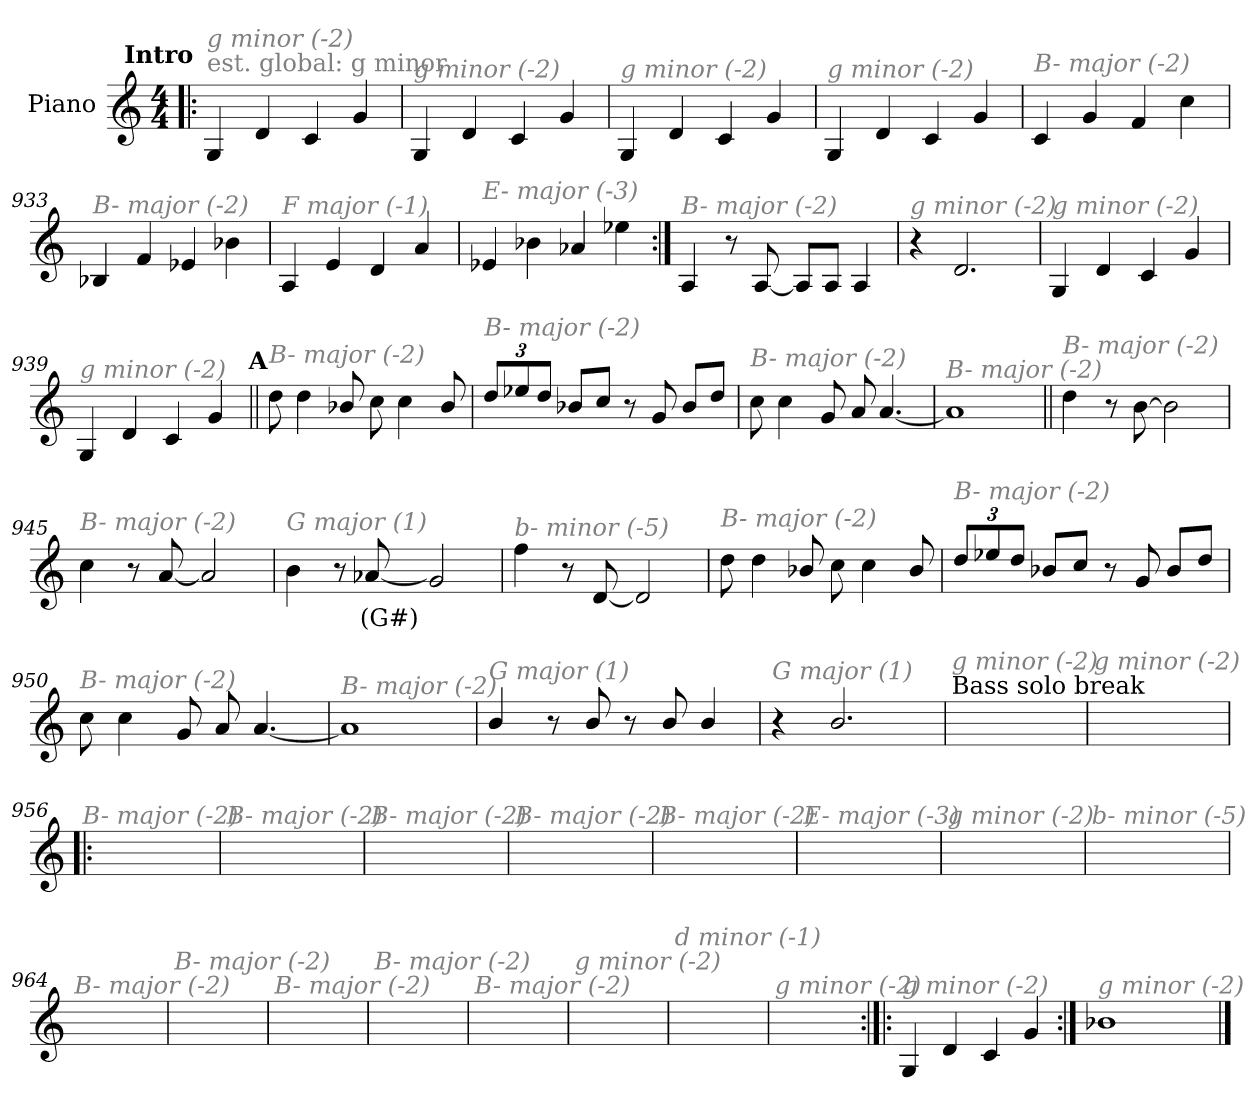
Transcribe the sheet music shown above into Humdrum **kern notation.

**kern	**text
*part1	*part1
*staff1	*staff1
*I"Piano	*
*I'Pno.	*
*clefG2	*
*k[]	*
*M4/4	*
*MM230	*
!!LO:REH:place=s1:a:enc=none:fs=14:t=Intro
=1!|:	=1!|:
!LO:TX:a:color=#808080:t=est. global&colon; g minor	!
!LO:TX:i:color=#808080:t=g minor (-2)	!
4G/	.
4d/	.
4c/	.
4g/	.
=929	=929
!LO:TX:i:color=#808080:t=g minor (-2)	!
4G/	.
4d/	.
4c/	.
4g/	.
=930	=930
!LO:TX:i:color=#808080:t=g minor (-2)	!
4G/	.
4d/	.
4c/	.
4g/	.
=931	=931
!LO:TX:i:color=#808080:t=g minor (-2)	!
4G/	.
4d/	.
4c/	.
4g/	.
!!LO:LB:g=z
=932	=932
!LO:TX:i:color=#808080:t=B- major (-2)	!
4c/	.
4g/	.
4f/	.
4cc\	.
=933	=933
!LO:TX:i:color=#808080:t=B- major (-2)	!
4B-X/	.
4f/	.
4e-X/	.
4b-X\	.
=934	=934
!LO:TX:i:color=#808080:t=F major (-1)	!
4A/	.
4e/	.
4d/	.
4a/	.
=935	=935
!LO:TX:i:color=#808080:t=E- major (-3)	!
4e-X/	.
4b-X\	.
4a-X/	.
4ee-X\	.
!!LO:LB:g=z
=936:|!	=936:|!
!LO:TX:i:color=#808080:t=B- major (-2)	!
4A/	.
8r	.
[8A/	.
8A/L]	.
8A/J	.
4A/	.
=937	=937
!LO:TX:i:color=#808080:t=g minor (-2)	!
4r	.
2.d/	.
=938	=938
!LO:TX:i:color=#808080:t=g minor (-2)	!
4G/	.
4d/	.
4c/	.
4g/	.
=939	=939
!LO:TX:i:color=#808080:t=g minor (-2)	!
4G/	.
4d/	.
4c/	.
4g/	.
!!LO:LB:g=z
!!LO:REH:place=s1:a:enc=none:fs=14:t=A
=940||	=940||
!LO:TX:i:color=#808080:t=B- major (-2)	!
8dd\	.
4dd\	.
8b-X/	.
8cc\	.
4cc\	.
8b-/	.
=941	=941
*Xbrackettup	*
!LO:TX:i:color=#808080:t=B- major (-2)	!
12dd/L	.
12ee-X/	.
12dd/J	.
8b-X/L	.
8cc/J	.
8r	.
8g/	.
8b-/L	.
8dd/J	.
=942	=942
!LO:TX:i:color=#808080:t=B- major (-2)	!
8cc\	.
4cc\	.
8g/	.
8a/	.
[4.a/	.
=943	=943
!LO:TX:i:color=#808080:t=B- major (-2)	!
1a]	.
!!LO:LB:g=z
=944||	=944||
!LO:TX:i:color=#808080:t=B- major (-2)	!
4dd\	.
8r	.
[8b\	.
2b\]	.
=945	=945
!LO:TX:i:color=#808080:t=B- major (-2)	!
4cc\	.
8r	.
[8a/	.
2a/]	.
=946	=946
!LO:TX:i:color=#808080:t=G major (1)	!
4b\	.
8r	.
[8a-Xi/	(G#)
2g#/]	.
=947	=947
!LO:TX:i:color=#808080:t=b- minor (-5)	!
4ff\	.
8r	.
[8d/	.
2d/]	.
!!LO:LB:g=z
=948	=948
!LO:TX:i:color=#808080:t=B- major (-2)	!
8dd\	.
4dd\	.
8b-X/	.
8cc\	.
4cc\	.
8b-/	.
=949	=949
!LO:TX:i:color=#808080:t=B- major (-2)	!
12dd/L	.
12ee-X/	.
12dd/J	.
8b-X/L	.
8cc/J	.
8r	.
8g/	.
8b-/L	.
8dd/J	.
=950	=950
!LO:TX:i:color=#808080:t=B- major (-2)	!
8cc\	.
4cc\	.
8g/	.
8a/	.
[4.a/	.
=951	=951
!LO:TX:i:color=#808080:t=B- major (-2)	!
1a]	.
!!LO:LB:g=z
=952	=952
!LO:TX:i:color=#808080:t=G major (1)	!
4b/	.
8r	.
8b/	.
8r	.
8b/	.
4b/	.
=953	=953
!LO:TX:i:color=#808080:t=G major (1)	!
4r	.
2.b/	.
=954	=954
!LO:TX:a:t=Bass solo break	!
!LO:TX:i:color=#808080:t=g minor (-2)	!
1ryy	.
=955	=955
!LO:TX:i:color=#808080:t=g minor (-2)	!
1ryy	.
!!LO:LB:g=z
=956!|:	=956!|:
!LO:TX:i:color=#808080:t=B- major (-2)	!
1ryy	.
=957	=957
!LO:TX:i:color=#808080:t=B- major (-2)	!
1ryy	.
=958	=958
!LO:TX:i:color=#808080:t=B- major (-2)	!
1ryy	.
=959	=959
!LO:TX:i:color=#808080:t=B- major (-2)	!
1ryy	.
=960	=960
!LO:TX:i:color=#808080:t=B- major (-2)	!
1ryy	.
=961	=961
!LO:TX:i:color=#808080:t=E- major (-3)	!
1ryy	.
=962	=962
!LO:TX:i:color=#808080:t=g minor (-2)	!
1ryy	.
=963	=963
!LO:TX:i:color=#808080:t=b- minor (-5)	!
1ryy	.
!!LO:LB:g=z
=964	=964
!LO:TX:i:color=#808080:t=B- major (-2)	!
1ryy	.
=965	=965
!LO:TX:i:color=#808080:t=B- major (-2)	!
1ryy	.
=966	=966
!LO:TX:i:color=#808080:t=B- major (-2)	!
1ryy	.
=967	=967
!LO:TX:i:color=#808080:t=B- major (-2)	!
1ryy	.
=968	=968
!LO:TX:i:color=#808080:t=B- major (-2)	!
1ryy	.
=969	=969
!LO:TX:i:color=#808080:t=g minor (-2)	!
1ryy	.
=970	=970
!LO:TX:i:color=#808080:t=d minor (-1)	!
1ryy	.
=971	=971
!LO:TX:i:color=#808080:t=g minor (-2)	!
1ryy	.
!!LO:LB:g=z
=972:|!|:	=972:|!|:
!LO:TX:i:color=#808080:t=g minor (-2)	!
4G/	.
4d/	.
4c/	.
4g/	.
=973:|!	=973:|!
!LO:TX:i:color=#808080:t=g minor (-2)	!
1b-X	.
==	==
*-	*-
